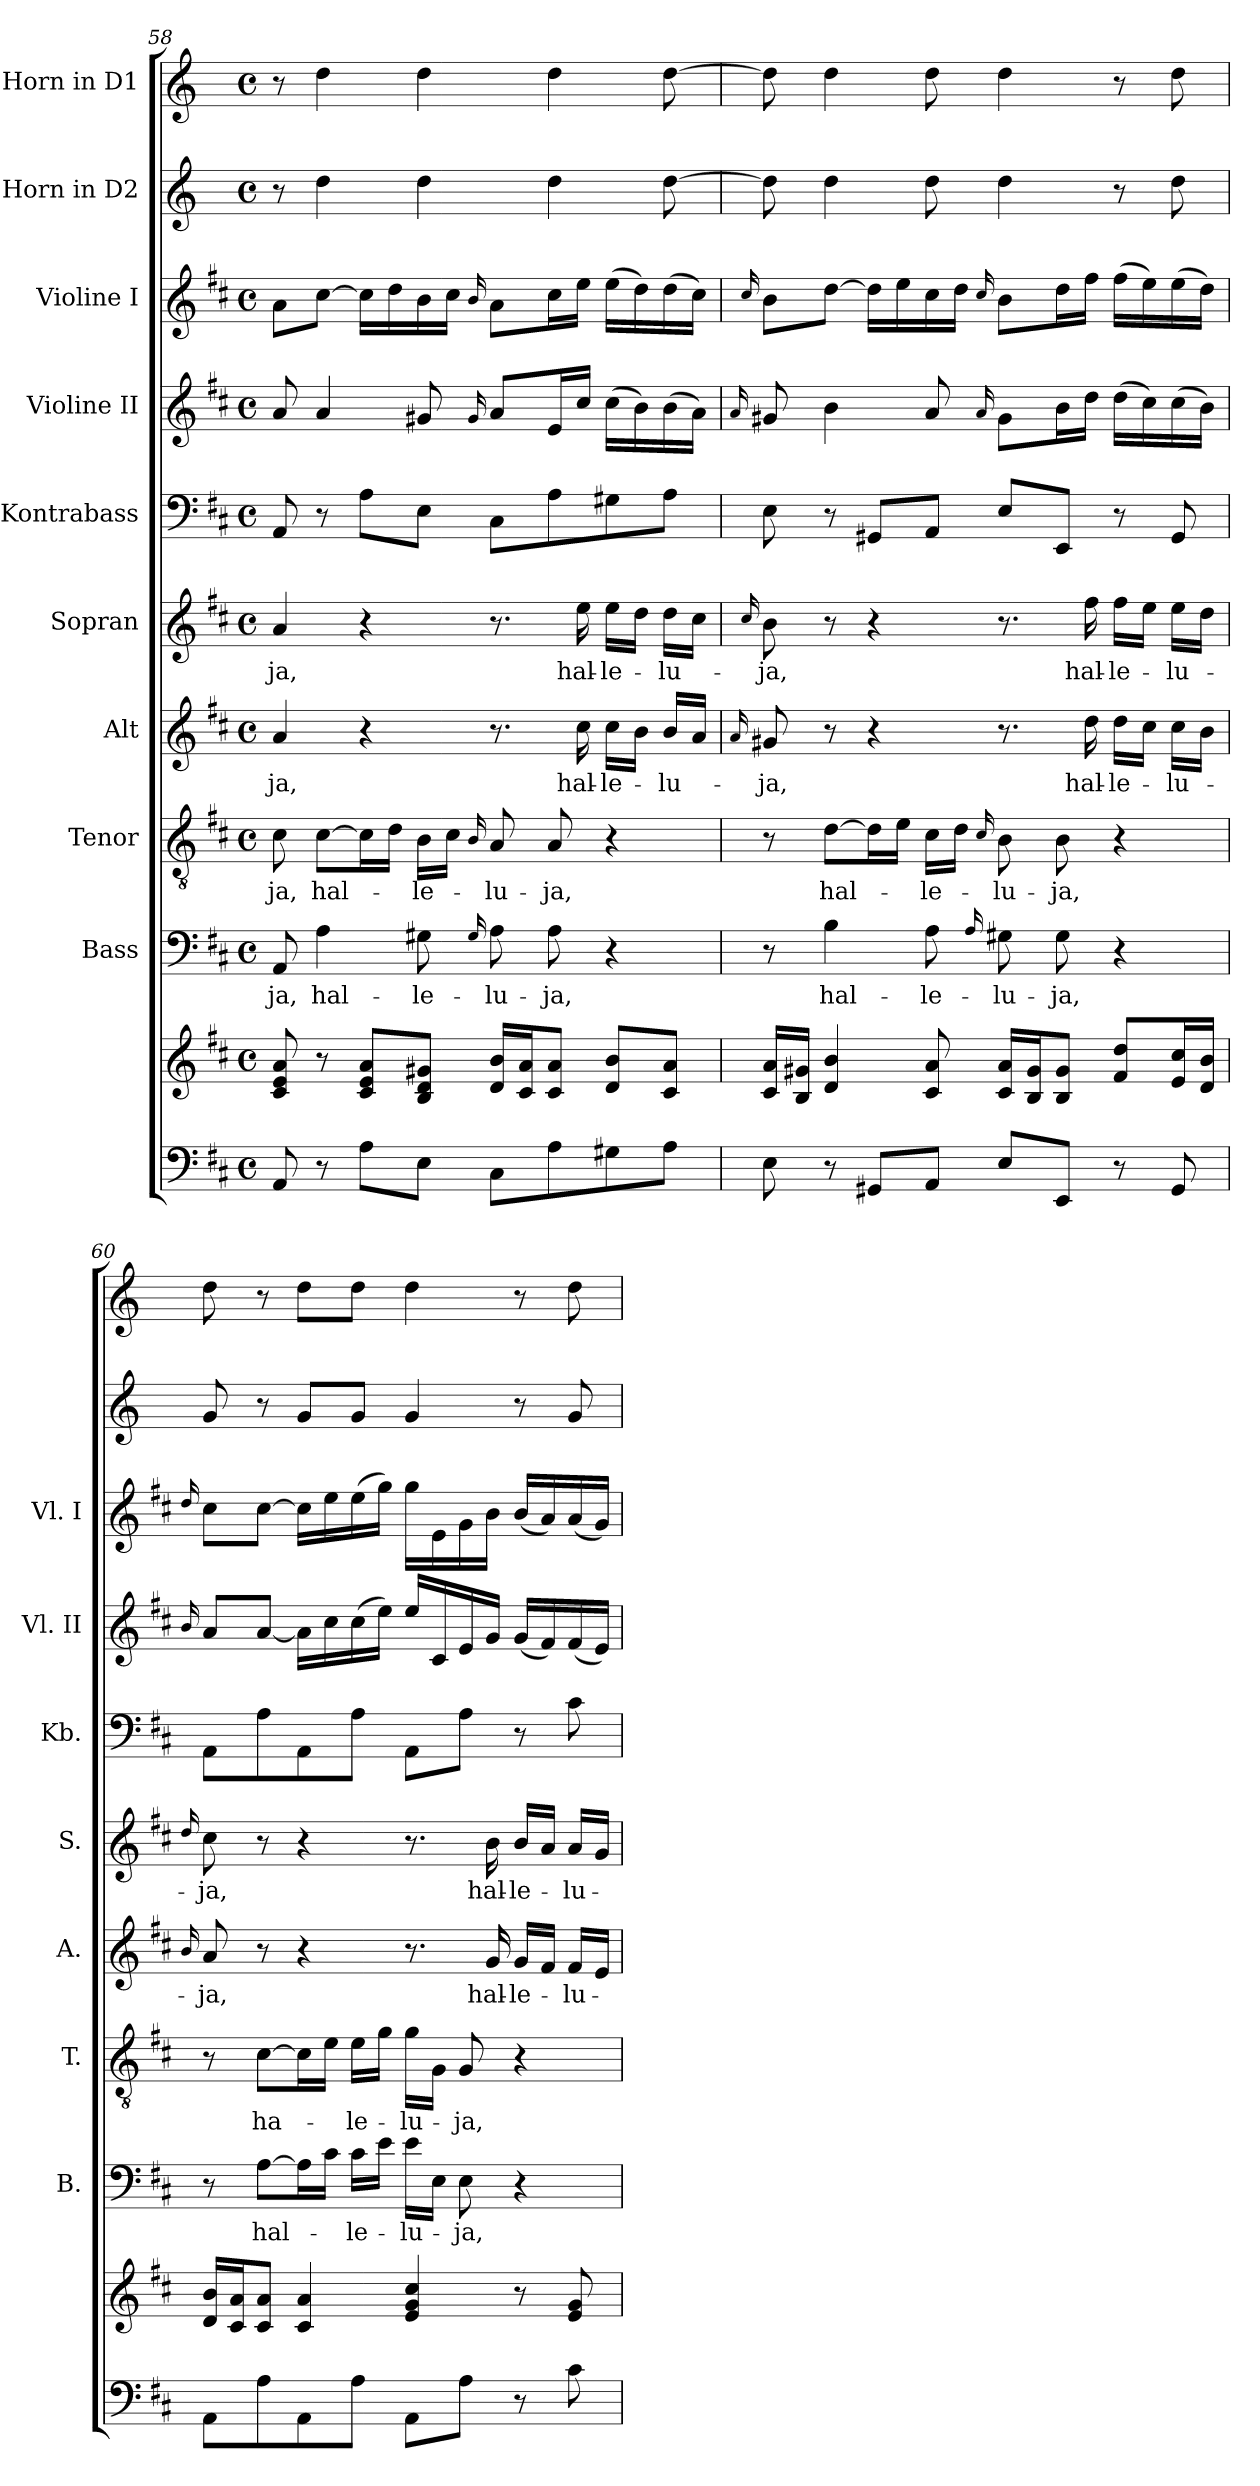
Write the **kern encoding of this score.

**kern	**kern	**kern	**text	**kern	**text	**kern	**text	**kern	**text	**kern	**kern	**kern	**kern	**kern
*part10	*part10	*part9	*part9	*part8	*part8	*part7	*part7	*part6	*part6	*part5	*part4	*part3	*part2	*part1
*staff11	*staff10	*staff9	*staff9	*staff8	*staff8	*staff7	*staff7	*staff6	*staff6	*staff5	*staff4	*staff3	*staff2	*staff1
*	*	*I"Bass	*	*I"Tenor	*	*I"Alt	*	*I"Sopran	*	*I"Kontrabass	*I"Violine II	*I"Violine I	*I"Horn in D2	*I"Horn in D1
*	*	*I'B.	*	*I'T.	*	*I'A.	*	*I'S.	*	*I'Kb.	*I'Vl. II	*I'Vl. I	*	*
!!LO:PB:g=z
*clefF4	*clefG2	*clefF4	*	*clefGv2	*	*clefG2	*	*clefG2	*	*clefF4	*clefG2	*clefG2	*clefG2	*clefG2
*	*	*	*	*	*	*	*	*	*	*ITrd7c12	*	*	*ITrd-1c-2	*ITrd-1c-2
*k[f#c#]	*k[f#c#]	*k[f#c#]	*	*k[f#c#]	*	*k[f#c#]	*	*k[f#c#]	*	*k[f#c#]	*k[f#c#]	*k[f#c#]	*k[f#c#]	*k[f#c#]
*D:	*D:	*D:	*	*D:	*	*D:	*	*D:	*	*D:	*D:	*D:	*D:	*D:
*M4/4	*M4/4	*M4/4	*	*M4/4	*	*M4/4	*	*M4/4	*	*M4/4	*M4/4	*M4/4	*M4/4	*M4/4
*met(c)	*met(c)	*met(c)	*	*met(c)	*	*met(c)	*	*met(c)	*	*met(c)	*met(c)	*met(c)	*met(c)	*met(c)
=58	=58	=58	=58	=58	=58	=58	=58	=58	=58	=58	=58	=58	=58	=58
!	!	!	!LO:LY:b	!	!LO:LY:b	!	!LO:LY:b	!	!LO:LY:b	!	!	!	!	!
8AA/	8c#/ 8e/ 8a/	8AA/	-ja,	8c#\	-ja,	4a/	-ja,	4a/	-ja,	8AAA/	8a/	8a\L	8r	8r
!	!	!	!LO:LY:b	!	!LO:LY:b	!	!	!	!	!	!	!	!	!
8r	8r	4A\	hal-	[8c#\L	hal-	.	.	.	.	8r	4a/	[8cc#\J	4ee\	4ee\
8A\L	8c#/ 8e/ 8a/L	.	.	16c#\L]	.	4r	.	4r	.	8AA\L	.	16cc#\LL]	.	.
.	.	.	.	16d\JJ	.	.	.	.	.	.	.	16dd\	.	.
!	!	!	!LO:LY:b	!	!LO:LY:b	!	!	!	!	!	!	!	!	!
8E\J	8B/ 8d/ 8g#X/J	8G#X\	-le-	16B\LL	-le-	.	.	.	.	8EE\J	8g#X/	16b\	4ee\	4ee\
.	.	.	.	16c#\JJ	.	.	.	.	.	.	.	16cc#\JJ	.	.
.	.	16qqG#/	.	16qqB/	.	.	.	.	.	.	16qqg#/	16qqb/	.	.
!	!	!	!LO:LY:b	!	!LO:LY:b	!	!	!	!	!	!	!	!	!
8C#\L	16d/ 16b/LL	8A\	-lu-	8A/	-lu-	8.r	.	8.r	.	8CC#\L	8a/L	8a\L	.	.
.	16c#/ 16a/J	.	.	.	.	.	.	.	.	.	.	.	.	.
!	!	!	!LO:LY:b	!	!LO:LY:b	!	!	!	!	!	!	!	!	!
8A\	8c#/ 8a/J	8A\	-ja,	8A/	-ja,	.	.	.	.	8AA\	16e/L	16cc#\L	4ee\	4ee\
!	!	!	!	!	!	!	!LO:LY:b	!	!LO:LY:b	!	!	!	!	!
.	.	.	.	.	.	16cc#\	hal-	16ee\	hal-	.	16cc#/JJ	16ee\JJ	.	.
!	!	!	!	!	!	!	!LO:LY:b	!	!LO:LY:b	!	!	!	!	!
8G#X\	8d/ 8b/L	4r	.	4r	.	16cc#\LL	-le-	16ee\LL	-le-	8GG#X\	(>16cc#\LL	(>16ee\LL	.	.
.	.	.	.	.	.	16b\JJ	.	16dd\JJ	.	.	16b\)	16dd\)	.	.
!	!	!	!	!	!	!	!LO:LY:b	!	!LO:LY:b	!	!	!	!	!
8A\J	8c#/ 8a/J	.	.	.	.	16b/LL	-lu-	16dd\LL	-lu-	8AA\J	(>16b\	(>16dd\	[8ee\	[8ee\
.	.	.	.	.	.	16a/JJ	.	16cc#\JJ	.	.	16a\JJ)	16cc#\JJ)	.	.
=59	=59	=59	=59	=59	=59	=59	=59	=59	=59	=59	=59	=59	=59	=59
.	.	.	.	.	.	16qqa/	.	16qqcc#/	.	.	16qqa/	16qqcc#/	.	.
!	!	!	!	!	!	!	!LO:LY:b	!	!LO:LY:b	!	!	!	!	!
8E\	16c#/ 16a/LL	8r	.	8r	.	8g#X/	-ja,	8b\	-ja,	8EE\	8g#X/	8b\L	8ee\]	8ee\]
.	16B/ 16g#X/JJ	.	.	.	.	.	.	.	.	.	.	.	.	.
!	!	!	!LO:LY:b	!	!LO:LY:b	!	!	!	!	!	!	!	!	!
8r	4d/ 4b/	4B\	hal-	[8d\L	hal-	8r	.	8r	.	8r	4b\	[8dd\J	4ee\	4ee\
8GG#X/L	.	.	.	16d\L]	.	4r	.	4r	.	8GGG#X/L	.	16dd\LL]	.	.
.	.	.	.	16e\JJ	.	.	.	.	.	.	.	16ee\	.	.
!	!	!	!LO:LY:b	!	!LO:LY:b	!	!	!	!	!	!	!	!	!
8AA/J	8c#/ 8a/	8A\	-le-	16c#\LL	-le-	.	.	.	.	8AAA/J	8a/	16cc#\	8ee\	8ee\
.	.	.	.	16d\JJ	.	.	.	.	.	.	.	16dd\JJ	.	.
.	.	16qqA/	.	16qqc#/	.	.	.	.	.	.	16qqa/	16qqcc#/	.	.
!	!	!	!LO:LY:b	!	!LO:LY:b	!	!	!	!	!	!	!	!	!
8E/L	16c#/ 16a/LL	8G#X\	-lu-	8B\	-lu-	8.r	.	8.r	.	8EE/L	8g#\L	8b\L	4ee\	4ee\
.	16B/ 16g#/J	.	.	.	.	.	.	.	.	.	.	.	.	.
!	!	!	!LO:LY:b	!	!LO:LY:b	!	!	!	!	!	!	!	!	!
8EE/J	8B/ 8g#/J	8G#\	-ja,	8B\	-ja,	.	.	.	.	8EEE/J	16b\L	16dd\L	.	.
!	!	!	!	!	!	!	!LO:LY:b	!	!LO:LY:b	!	!	!	!	!
.	.	.	.	.	.	16dd\	hal-	16ff#\	hal-	.	16dd\JJ	16ff#\JJ	.	.
!	!	!	!	!	!	!	!LO:LY:b	!	!LO:LY:b	!	!	!	!	!
8r	8f#/ 8dd/L	4r	.	4r	.	16dd\LL	-le-	16ff#\LL	-le-	8r	(>16dd\LL	(>16ff#\LL	8r	8r
.	.	.	.	.	.	16cc#\JJ	.	16ee\JJ	.	.	16cc#\)	16ee\)	.	.
!	!	!	!	!	!	!	!LO:LY:b	!	!LO:LY:b	!	!	!	!	!
8GG#/	16e/ 16cc#/L	.	.	.	.	16cc#\LL	-lu-	16ee\LL	-lu-	8GGG#/	(>16cc#\	(>16ee\	8ee\	8ee\
.	16d/ 16b/JJ	.	.	.	.	16b\JJ	.	16dd\JJ	.	.	16b\JJ)	16dd\JJ)	.	.
!!LO:PB:g=z
=60	=60	=60	=60	=60	=60	=60	=60	=60	=60	=60	=60	=60	=60	=60
.	.	.	.	.	.	16qqb/	.	16qqdd/	.	.	16qqb/	16qqdd/	.	.
!	!	!	!	!	!	!	!LO:LY:b	!	!LO:LY:b	!	!	!	!	!
8AA\L	16d/ 16b/LL	8r	.	8r	.	8a/	-ja,	8cc#\	-ja,	8AAA\L	8a/L	8cc#\L	8a/	8ee\
.	16c#/ 16a/J	.	.	.	.	.	.	.	.	.	.	.	.	.
!	!	!	!LO:LY:b	!	!LO:LY:b	!	!	!	!	!	!	!	!	!
8A\	8c#/ 8a/J	[8A\L	hal-	[8c#\L	ha-	8r	.	8r	.	8AA\	[8a/J	[8cc#\J	8r	8r
8AA\	4c#/ 4a/	16A\L]	.	16c#\L]	.	4r	.	4r	.	8AAA\	16a\LL]	16cc#\LL]	8a/L	8ee\L
.	.	16c#\JJ	.	16e\JJ	.	.	.	.	.	.	16cc#\	16ee\	.	.
!	!	!	!LO:LY:b	!	!LO:LY:b	!	!	!	!	!	!	!	!	!
8A\J	.	16c#\LL	-le-	16e\LL	-le-	.	.	.	.	8AA\J	(>16cc#\	(>16ee\	8a/J	8ee\J
.	.	16e\JJ	.	16g\JJ	.	.	.	.	.	.	16ee\JJ)	16gg\JJ)	.	.
!	!	!	!LO:LY:b	!	!LO:LY:b	!	!	!	!	!	!	!	!	!
8AA\L	4e/ 4g/ 4cc#/	16e\LL	-lu-	16g\LL	-lu-	8.r	.	8.r	.	8AAA\L	16ee/LL	16gg\LL	4a/	4ee\
.	.	16E\JJ	.	16G\JJ	.	.	.	.	.	.	16c#/	16e\	.	.
!	!	!	!LO:LY:b	!	!LO:LY:b	!	!	!	!	!	!	!	!	!
8A\J	.	8E\	-ja,	8G/	-ja,	.	.	.	.	8AA\J	16e/	16g\	.	.
!	!	!	!	!	!	!	!LO:LY:b	!	!LO:LY:b	!	!	!	!	!
.	.	.	.	.	.	16g/	hal-	16b\	hal-	.	16g/JJ	16b\JJ	.	.
!	!	!	!	!	!	!	!LO:LY:b	!	!LO:LY:b	!	!	!	!	!
8r	8r	4r	.	4r	.	16g/LL	-le-	16b/LL	-le-	8r	(<16g/LL	(<16b/LL	8r	8r
.	.	.	.	.	.	16f#/JJ	.	16a/JJ	.	.	16f#/)	16a/)	.	.
!	!	!	!	!	!	!	!LO:LY:b	!	!LO:LY:b	!	!	!	!	!
8c#\	8e/ 8g/	.	.	.	.	16f#/LL	-lu-	16a/LL	-lu-	8C#\	(<16f#/	(<16a/	8a/	8ee\
.	.	.	.	.	.	16e/JJ	.	16g/JJ	.	.	16e/JJ)	16g/JJ)	.	.
=	=	=	=	=	=	=	=	=	=	=	=	=	=	=
*-	*-	*-	*-	*-	*-	*-	*-	*-	*-	*-	*-	*-	*-	*-
